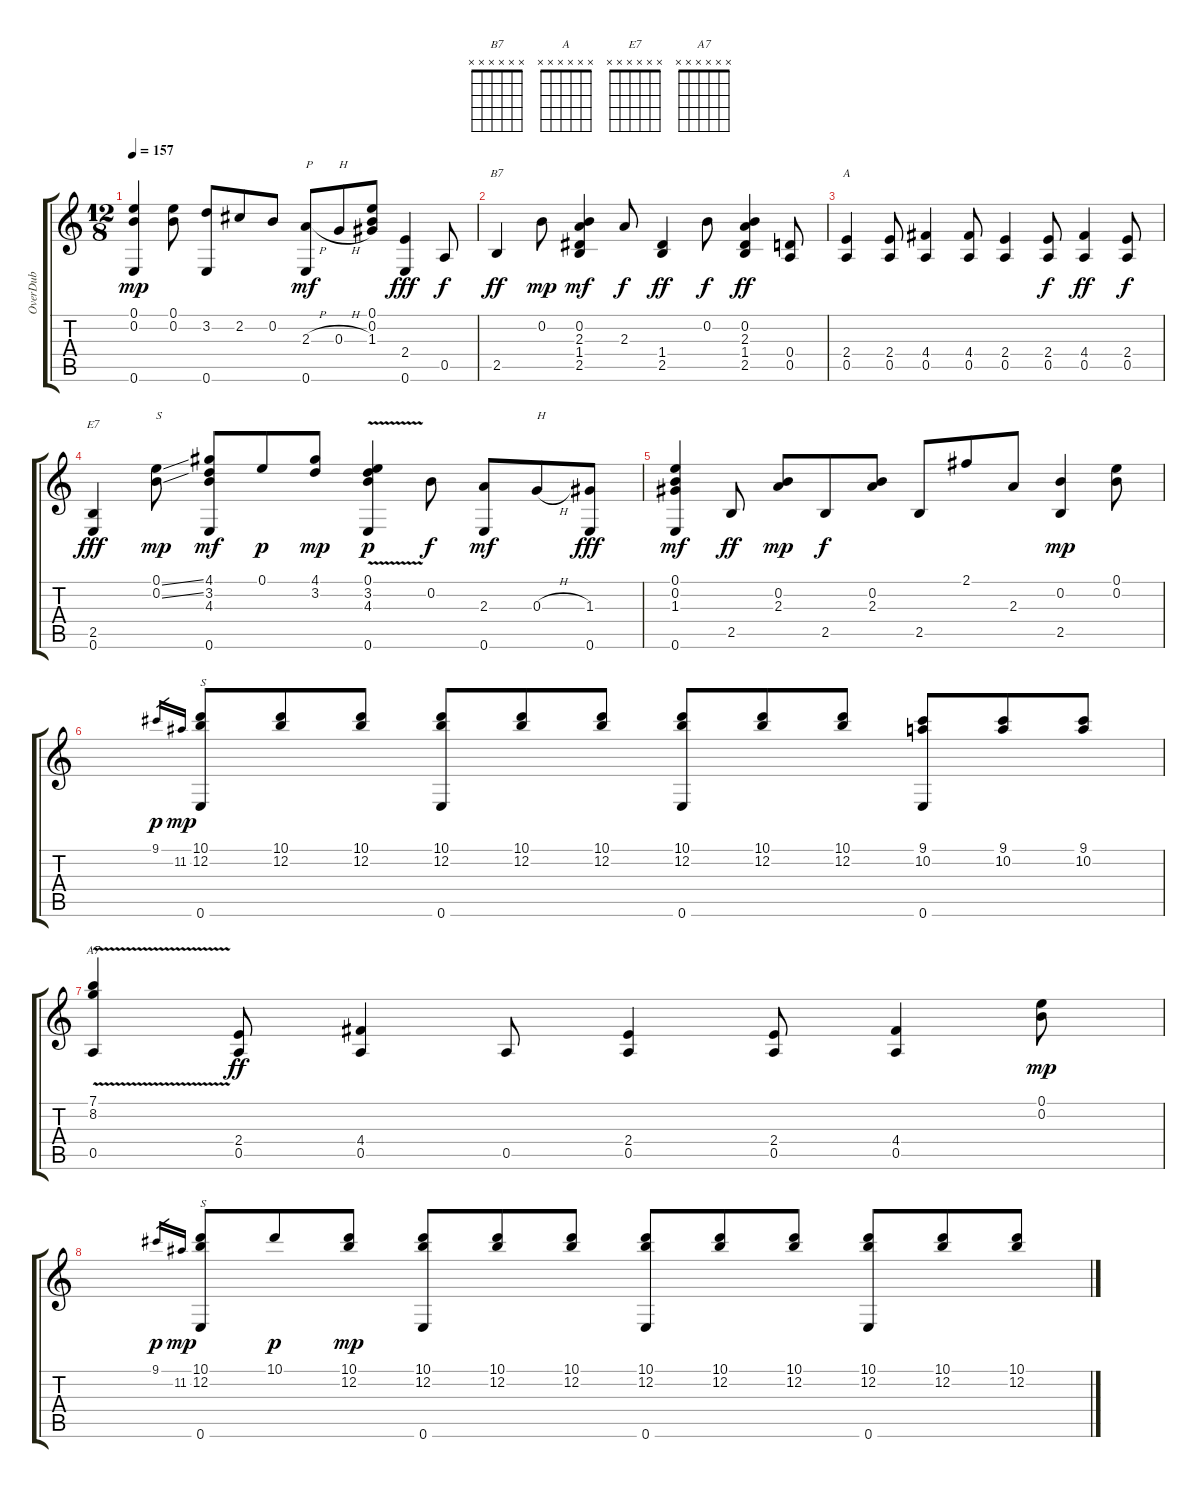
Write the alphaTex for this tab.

\track ("OverDub" "OverDub") {instrument acousticguitarnylon}
\staff {score tabs}
\tuning (E4 B3 G3 D3 A2 E2) {hide}
\chord ("B7" x x x x x x)
\chord ("A" x x x x x x)
\chord ("E7" x x x x x x)
\chord ("A7" x x x x x x)
\ts (12 8)
\tempo 157
\clef g2
\ks c
(0.1 0.2 0.6).4{dy mp} (0.1 0.2).8 (3.2 0.6).8 2.2.8 0.2.8 (2.3{h} 0.6).8{txt "P" dy mf} 0.3{h}.8{txt "H"} (0.1 0.2 1.3).8 (2.4 0.6).4{dy fff} 0.5.8{dy f} |
2.5.4{ch "B7" dy ff} 0.2.8{dy mp} (0.2 2.3 1.4 2.5).4{dy mf} 2.3.8{dy f} (1.4 2.5).4{dy ff} 0.2.8{dy f} (0.2 2.3 1.4 2.5).4{dy ff} (0.4 0.5).8 |
(2.4 0.5).4{ch "A"} (2.4 0.5).8 (4.4 0.5).4 (4.4 0.5).8 (2.4 0.5).4 (2.4 0.5).8{dy f} (4.4 0.5).4{dy ff} (2.4 0.5).8{dy f} |
(2.5 0.6).4{ch "E7" dy fff} (0.1{ss} 0.2{ss}).8{txt "S" dy mp} (4.1 3.2 4.3 0.6).8{dy mf} 0.1.8{dy p} (4.1 3.2).8{dy mp} (0.1{v} 3.2{v} 4.3{v} 0.6{v}).4{dy p} 0.2.8{dy f} (2.3 0.6).8{dy mf} 0.3{h}.8{txt "H"} (1.3 0.6).8{dy fff} |
(0.1 0.2 1.3 0.6).4{dy mf} 2.5.8{dy ff} (0.2 2.3).8{dy mp} 2.5.8{dy f} (0.2 2.3).8 2.5.8 2.1.8 2.3.8 (0.2 2.5).4{dy mp} (0.1 0.2).8 |
9.1.16{gr dy p} 11.2.16{gr dy mp} (10.1 12.2 0.6).8{txt "S"} (10.1 12.2).8 (10.1 12.2).8 (10.1 12.2 0.6).8 (10.1 12.2).8 (10.1 12.2).8 (10.1 12.2 0.6).8 (10.1 12.2).8 (10.1 12.2).8 (9.1 10.2 0.6).8 (9.1 10.2).8 (9.1 10.2).8 |
(7.1{v} 8.2{v} 0.5{v}).4{ch "A7"} (2.4 0.5).8{dy ff} (4.4 0.5).4 0.5.8 (2.4 0.5).4 (2.4 0.5).8 (4.4 0.5).4 (0.1 0.2).8{dy mp} |
9.1.16{gr dy p} 11.2.16{gr dy mp} (10.1 12.2 0.6).8{txt "S"} 10.1.8{dy p} (10.1 12.2).8{dy mp} (10.1 12.2 0.6).8 (10.1 12.2).8 (10.1 12.2).8 (10.1 12.2 0.6).8 (10.1 12.2).8 (10.1 12.2).8 (10.1 12.2 0.6).8 (10.1 12.2).8 (10.1 12.2).8
